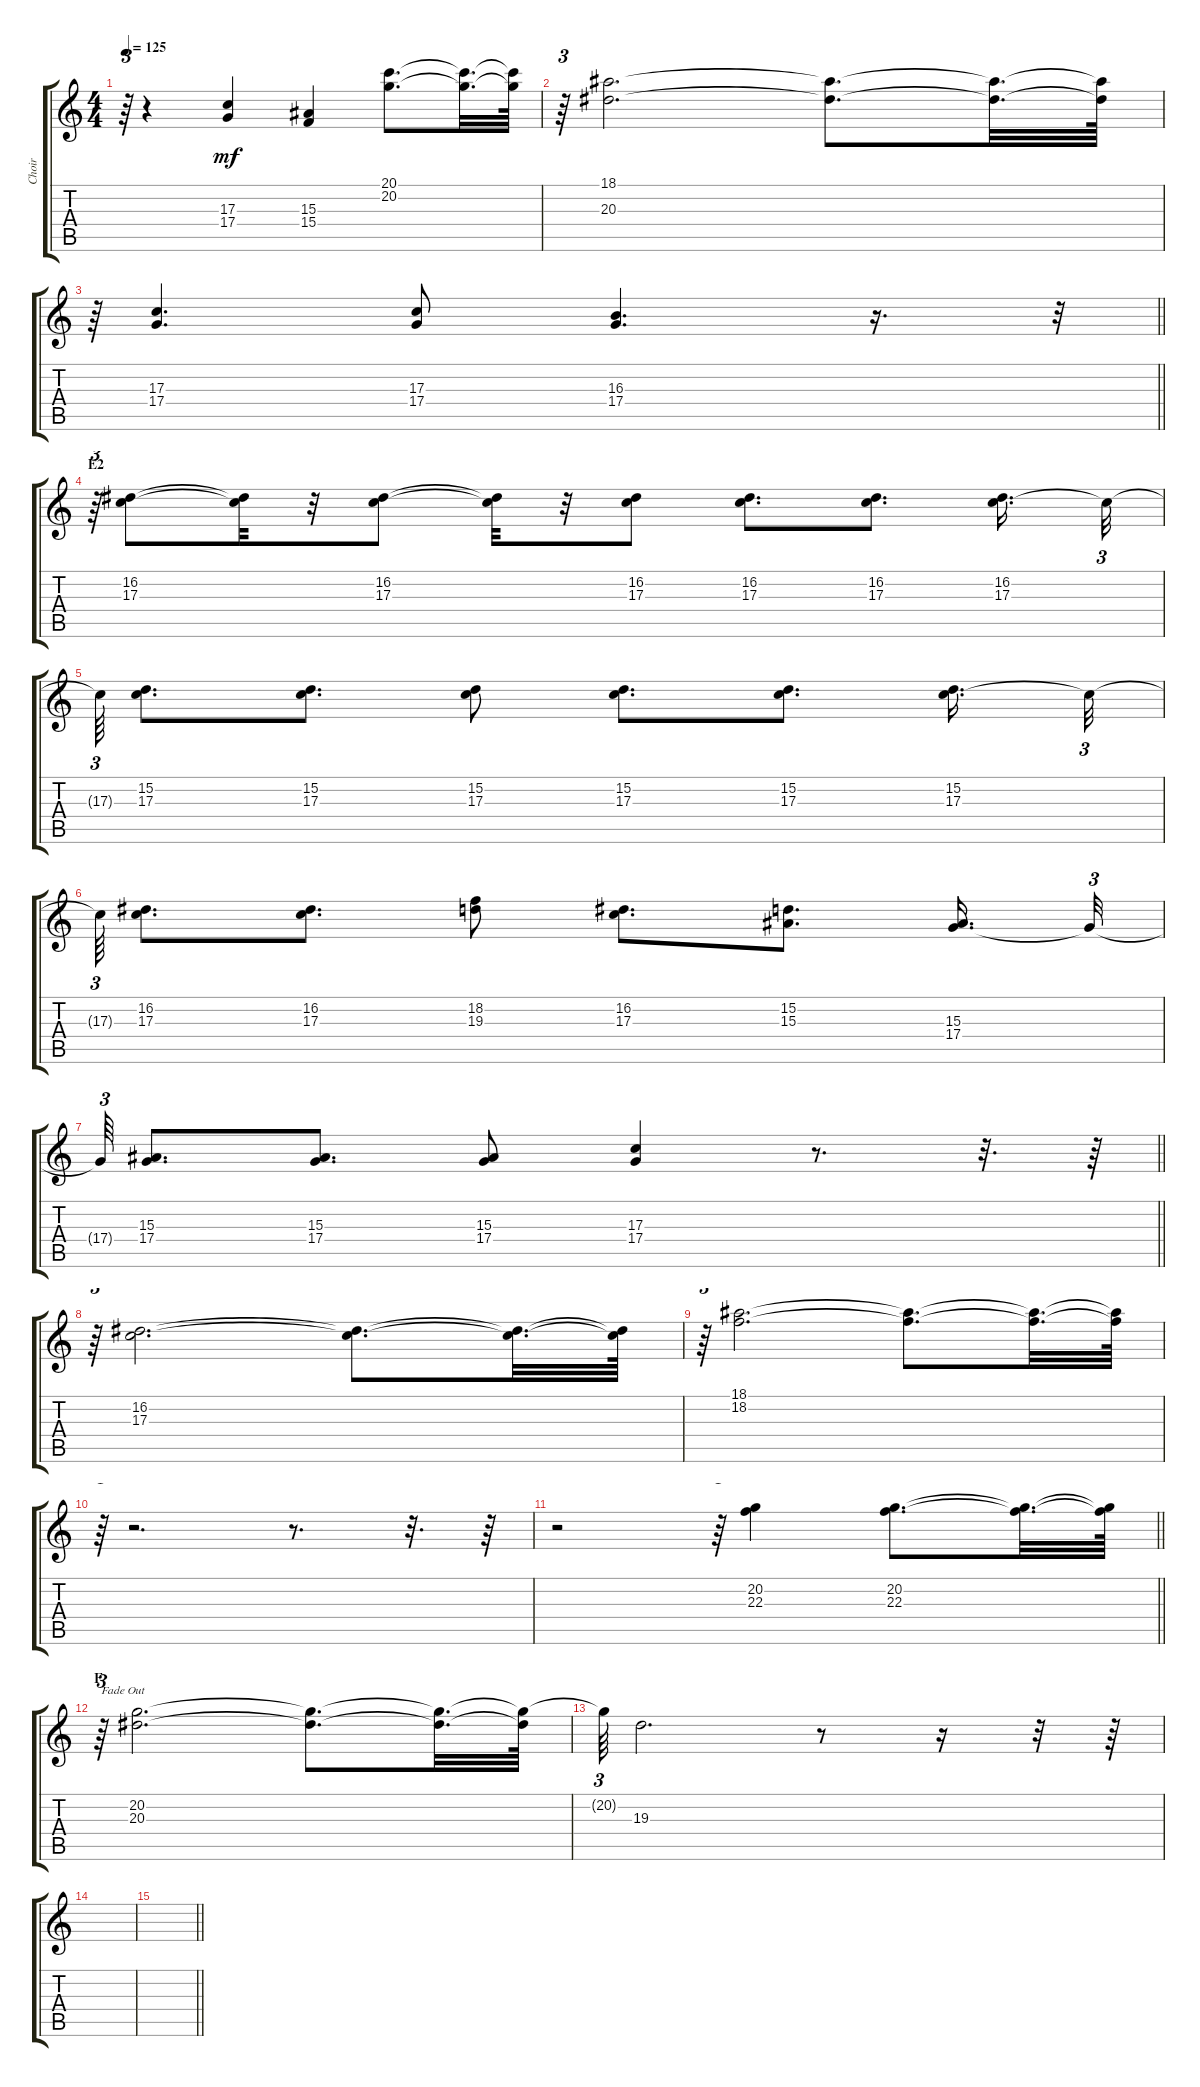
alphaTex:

\track ("Choir" "Choir") {instrument pad4choir}
\staff {score tabs}
\tuning (E4 B3 G3 D3 A2 E2) {hide}
\ts (4 4)
\tempo 125
\clef g2
\ks c
r.64{tu (3 2) dy mf} r.4 (17.3 17.4).4 (15.3 15.4).4 (20.1 20.2).8{d} (20.1{t} 20.2{t}).32{d} (20.1{t} 20.2{t}).64 |
r.64{tu (3 2)} (18.1 20.3).2{d} (18.1{t} 20.3{t}).8{d} (18.1{t} 20.3{t}).32{d} (18.1{t} 20.3{t}).64 |
\barLineRight lightlight
r.64{tu (3 2)} (17.3 17.4).4{d} (17.3 17.4).8 (16.3 17.4).4{d} r.16{d} r.32{tu (3 2)} |
\section ("" "E2")
r.64{tu (3 2)} (16.2 17.3).8 (16.2{t} 17.3{t}).32 r.32 (16.2 17.3).8 (16.2{t} 17.3{t}).32 r.32 (16.2 17.3).8 (16.2 17.3).8{d} (16.2 17.3).8{d} (16.2 17.3).16{d} 17.3{t}.32{tu (3 2)} |
17.3{t}.64{tu (3 2)} (15.2 17.3).8{d} (15.2 17.3).8{d} (15.2 17.3).8 (15.2 17.3).8{d} (15.2 17.3).8{d} (15.2 17.3).16{d} 17.3{t}.32{tu (3 2)} |
17.3{t}.64{tu (3 2)} (16.2 17.3).8{d} (16.2 17.3).8{d} (18.2 19.3).8 (16.2 17.3).8{d} (15.2 15.3).8{d} (15.3 17.4).16{d} 17.4{t}.32{tu (3 2)} |
\barLineRight lightlight
17.4{t}.64{tu (3 2)} (15.3 17.4).8{d} (15.3 17.4).8{d} (15.3 17.4).8 (17.3 17.4).4 r.8{d} r.32{d} r.64 |
r.64{tu (3 2)} (16.2 17.3).2{d} (16.2{t} 17.3{t}).8{d} (16.2{t} 17.3{t}).32{d} (16.2{t} 17.3{t}).64 |
r.64{tu (3 2)} (18.1 18.2).2{d} (18.1{t} 18.2{t}).8{d} (18.1{t} 18.2{t}).32{d} (18.1{t} 18.2{t}).64 |
r.64{tu (3 2)} r.2{d} r.8{d} r.32{d} r.64 |
\barLineRight lightlight
r.2 r.64{tu (3 2)} (20.2 22.3).4{volume 12} (20.2 22.3).8{d} (20.2{t} 22.3{t}).32{d} (20.2{t} 22.3{t}).64 |
\section ("" "F")
r.64{tu (3 2) txt "Fade Out"} (20.2 20.3).2{d} (20.2{t} 20.3{t}).8{d} (20.2{t} 20.3{t}).32{d} (20.2{t} 20.3{t}).64 |
20.2{t}.64{tu (3 2)} 19.3.2{d} r.8 r.16 r.32 r.64 |
|
\barLineRight lightlight
